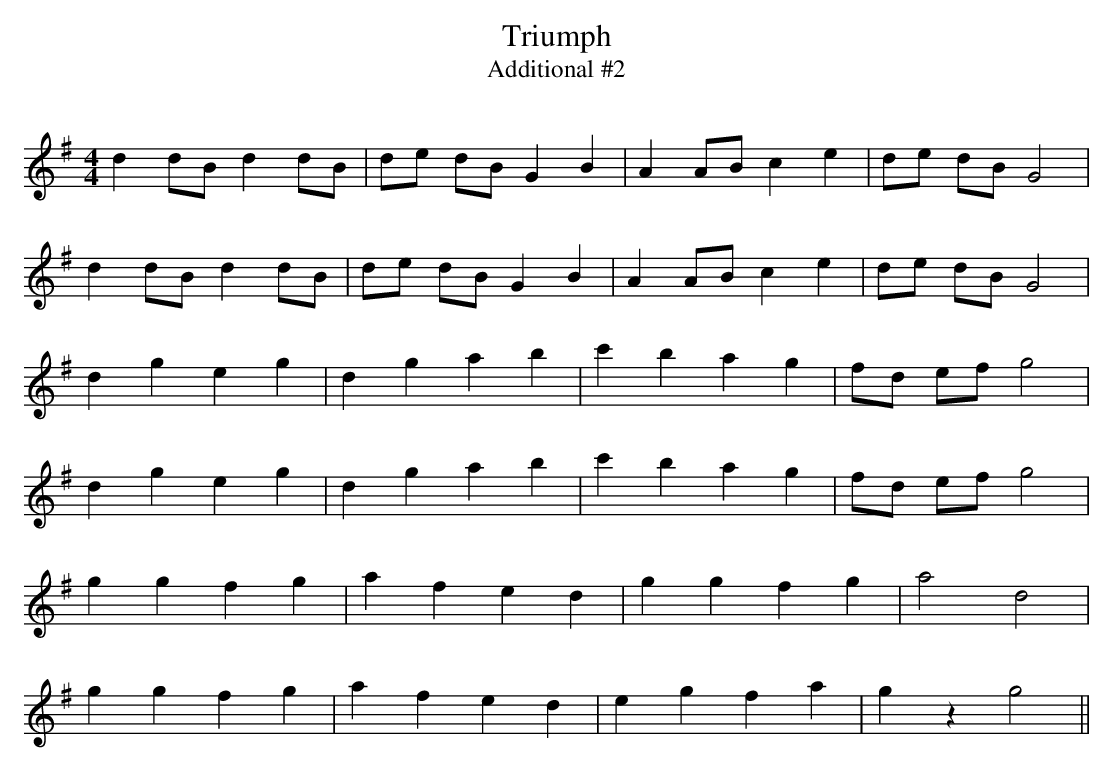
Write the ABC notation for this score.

X:1
T: Triumph
T: Additional #2
Q: 232
K:G
M:4/4
L:1/8
d2 dB d2 dB|de dB G2 B2|A2 AB c2 e2|de dB G4|
d2 dB d2 dB|de dB G2 B2|A2 AB c2 e2|de dB G4|
d2 g2 e2 g2|d2 g2 a2 b2|c'2 b2 a2 g2|fd ef g4|
d2 g2 e2 g2|d2 g2 a2 b2|c'2 b2 a2 g2|fd ef g4|
g2 g2 f2 g2|a2 f2 e2 d2|g2 g2 f2 g2|a4 d4|
g2 g2 f2 g2|a2 f2 e2 d2|e2 g2 f2 a2|g2 z2 g4||
